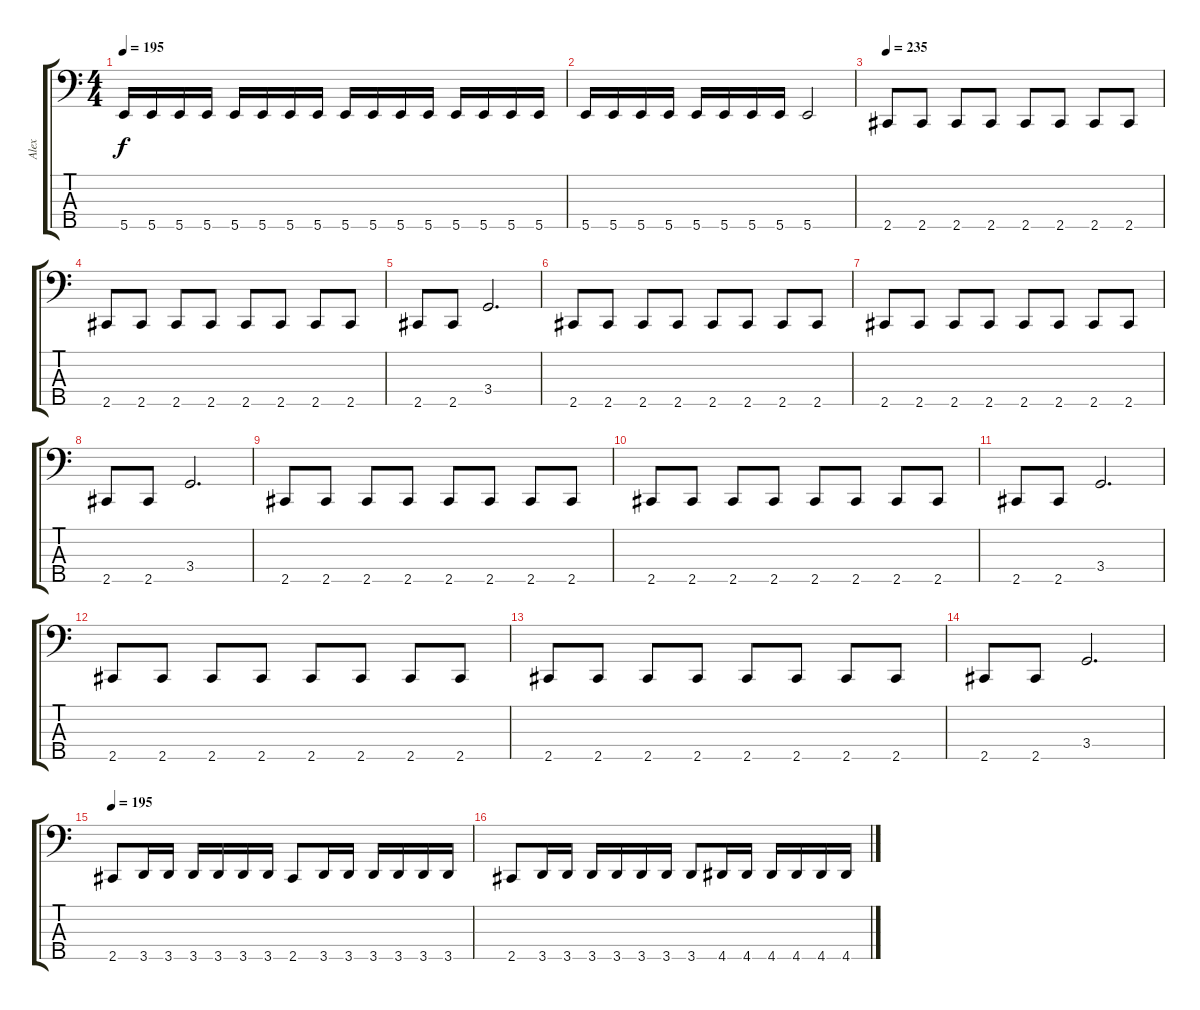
\track ("Alex" "Alex") {instrument electricbasspick}
\staff {score tabs}
\tuning (G2 D2 A1 E1 B0) {hide}
\ts (4 4)
\tempo 195
\clef f4
\ks c
5.5.16{dy f} 5.5.16 5.5.16 5.5.16 5.5.16 5.5.16 5.5.16 5.5.16 5.5.16 5.5.16 5.5.16 5.5.16 5.5.16 5.5.16 5.5.16 5.5.16 |
5.5.16 5.5.16 5.5.16 5.5.16 5.5.16 5.5.16 5.5.16 5.5.16 5.5.2 |
\tempo 235
2.5.8 2.5.8 2.5.8 2.5.8 2.5.8 2.5.8 2.5.8 2.5.8 |
2.5.8 2.5.8 2.5.8 2.5.8 2.5.8 2.5.8 2.5.8 2.5.8 |
2.5.8 2.5.8 3.4.2{d} |
2.5.8 2.5.8 2.5.8 2.5.8 2.5.8 2.5.8 2.5.8 2.5.8 |
2.5.8 2.5.8 2.5.8 2.5.8 2.5.8 2.5.8 2.5.8 2.5.8 |
2.5.8 2.5.8 3.4.2{d} |
2.5.8 2.5.8 2.5.8 2.5.8 2.5.8 2.5.8 2.5.8 2.5.8 |
2.5.8 2.5.8 2.5.8 2.5.8 2.5.8 2.5.8 2.5.8 2.5.8 |
2.5.8 2.5.8 3.4.2{d} |
2.5.8 2.5.8 2.5.8 2.5.8 2.5.8 2.5.8 2.5.8 2.5.8 |
2.5.8 2.5.8 2.5.8 2.5.8 2.5.8 2.5.8 2.5.8 2.5.8 |
2.5.8 2.5.8 3.4.2{d} |
\tempo 195
2.5.8 3.5.16 3.5.16 3.5.16 3.5.16 3.5.16 3.5.16 2.5.8 3.5.16 3.5.16 3.5.16 3.5.16 3.5.16 3.5.16 |
2.5.8 3.5.16 3.5.16 3.5.16 3.5.16 3.5.16 3.5.16 3.5.8 4.5.16 4.5.16 4.5.16 4.5.16 4.5.16 4.5.16
